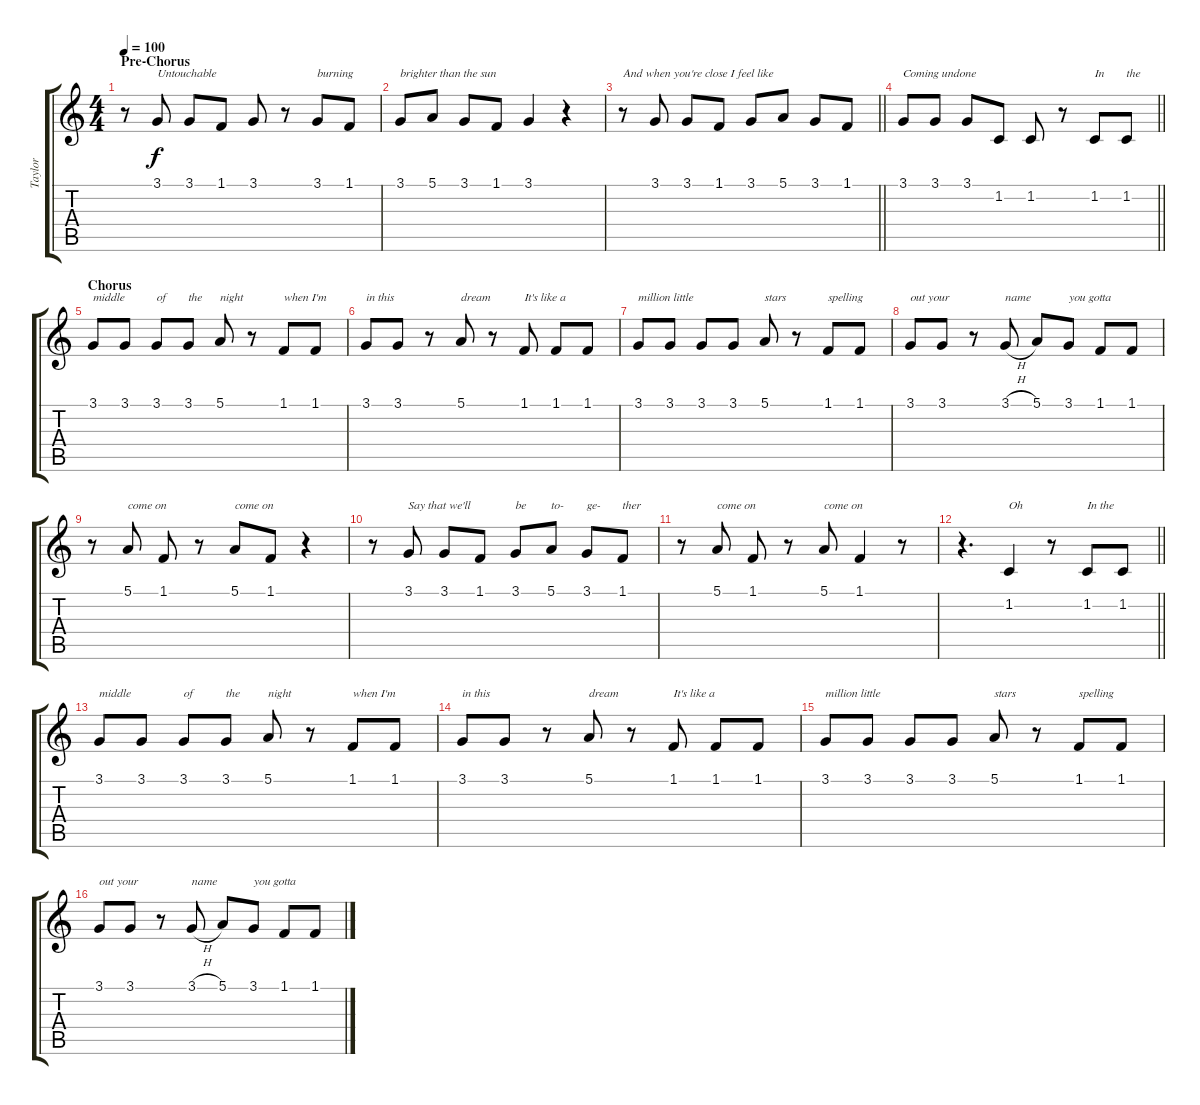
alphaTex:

\track ("Taylor" "Taylor") {instrument clarinet}
\staff {score tabs}
\tuning (E4 B3 G3 D3 A2 E2) {hide}
\ts (4 4)
\section ("" "Pre-Chorus")
\tempo 100
\clef g2
\ks c
r.8{dy f} 3.1.8{txt "Untouchable"} 3.1.8 1.1.8 3.1.8 r.8 3.1.8{txt "burning"} 1.1.8 |
3.1.8{txt "brighter than the sun"} 5.1.8 3.1.8 1.1.8 3.1.4 r.4 |
\barLineRight lightlight
r.8{txt "And when you're close I feel like"} 3.1.8 3.1.8 1.1.8 3.1.8 5.1.8 3.1.8 1.1.8 |
\barLineRight lightlight
3.1.8{txt "Coming undone"} 3.1.8 3.1.8 1.2.8 1.2.8 r.8 1.2.8{txt "In"} 1.2.8{txt "the"} |
\section ("" "Chorus")
3.1.8{txt "middle"} 3.1.8 3.1.8{txt "of"} 3.1.8{txt "the"} 5.1.8{txt "night"} r.8 1.1.8{txt "when I'm"} 1.1.8 |
3.1.8{txt "in this"} 3.1.8 r.8 5.1.8{txt "dream"} r.8 1.1.8{txt "It's like a"} 1.1.8 1.1.8 |
3.1.8{txt "million little"} 3.1.8 3.1.8 3.1.8 5.1.8{txt "stars"} r.8 1.1.8{txt "spelling"} 1.1.8 |
3.1.8{txt "out your"} 3.1.8 r.8 3.1{h}.8{txt "name"} 5.1.8 3.1.8{txt "you gotta"} 1.1.8 1.1.8 |
r.8 5.1.8{txt "come on"} 1.1.8 r.8 5.1.8{txt "come on"} 1.1.8 r.4 |
r.8 3.1.8{txt "Say that we'll"} 3.1.8 1.1.8 3.1.8{txt "be"} 5.1.8{txt "to-"} 3.1.8{txt "ge-"} 1.1.8{txt "ther"} |
r.8 5.1.8{txt "come on"} 1.1.8 r.8 5.1.8{txt "come on"} 1.1.4 r.8 |
\barLineRight lightlight
r.4{d} 1.2.4{txt "Oh"} r.8 1.2.8{txt "In the"} 1.2.8 |
3.1.8{txt "middle"} 3.1.8 3.1.8{txt "of"} 3.1.8{txt "the"} 5.1.8{txt "night"} r.8 1.1.8{txt "when I'm"} 1.1.8 |
3.1.8{txt "in this"} 3.1.8 r.8 5.1.8{txt "dream"} r.8 1.1.8{txt "It's like a"} 1.1.8 1.1.8 |
3.1.8{txt "million little"} 3.1.8 3.1.8 3.1.8 5.1.8{txt "stars"} r.8 1.1.8{txt "spelling"} 1.1.8 |
3.1.8{txt "out your"} 3.1.8 r.8 3.1{h}.8{txt "name"} 5.1.8 3.1.8{txt "you gotta"} 1.1.8 1.1.8
